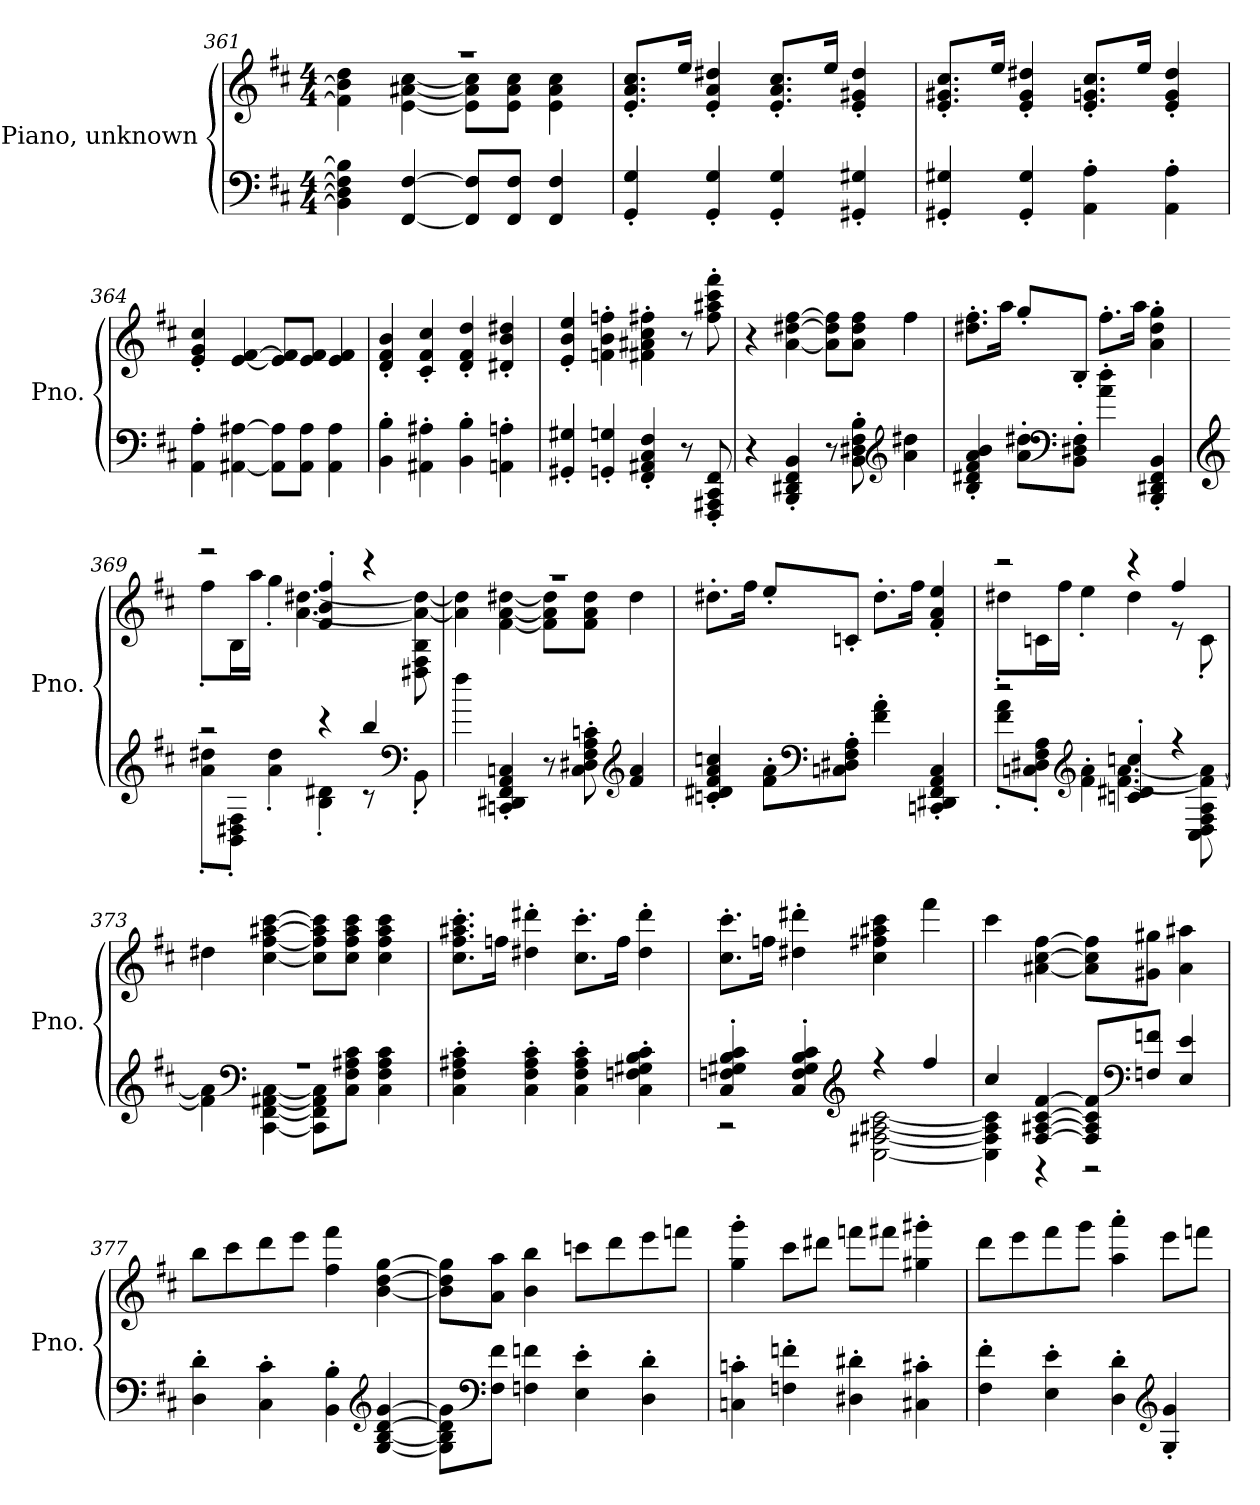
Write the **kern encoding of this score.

**kern	**kern
*part1	*part1
*staff2	*staff1
*I"Piano, unknown	*
*I'Pno.	*
*clefF4	*clefG2
*k[f#c#]	*k[f#c#]
*M4/4	*M4/4
=361	=361
*	*^
4BB\] 4D\] 4F#\] 4B\]	1r	4f#\] 4b\] 4dd\
[4FF#/ [4F#/	.	[4e\ [4a#X\ [4cc#\
8FF#/] 8F#/]L	.	8e\] 8a#\] 8cc#\]L
8FF#/ 8F#/J	.	8e\ 8a#\ 8cc#\J
4FF#/ 4F#/	.	4e\ 4a#\ 4cc#\
*	*v	*v
!!LO:LB:g=z
=362	=362
4GG/' 4G/'	8.e/' 8.a/' 8.cc#/'L
.	16ee/Jk
4GG/' 4G/'	4e/' 4a/' 4dd#X/'
4GG/' 4G/'	8.e/' 8.a/' 8.cc#/'L
.	16ee/Jk
4GG#X/' 4G#X/'	4e/' 4g#X/' 4dd#/'
=363	=363
4GG#X/' 4G#X/'	8.e/' 8.g#X/' 8.cc#/'L
.	16ee/Jk
4GG#/' 4G#/'	4e/' 4g#/' 4dd#X/'
4AA\' 4A\'	8.e/' 8.gn/' 8.cc#/'L
.	16ee/Jk
4AA\' 4A\'	4e/' 4g/' 4dd#/'
=364	=364
4AA\' 4A\'	4e/' 4g/' 4cc#/'
[4AA#X\ [4A#X\	[4e/ [4f#/
8AA#\] 8A#\]L	8e/] 8f#/]L
8AA#\ 8A#\J	8e/ 8f#/J
4AA#\ 4A#\	4e/ 4f#/
=365	=365
4BB\' 4B\'	4d/' 4f#/' 4b/'
4AA#X\' 4A#X\'	4c#/' 4f#/' 4cc#/'
4BB\' 4B\'	4d/' 4f#/' 4dd/'
4AAn\' 4An\'	4d#X/' 4b/' 4dd#X/'
=366	=366
4GG#X/' 4G#X/'	4e/' 4b/' 4ee/'
4GGn/' 4Gn/'	4fn\' 4b\' 4ffn\'
4FF#/' 4AA#X/' 4C#/' 4F#/'	4f#X\' 4a#X\' 4cc#\' 4ff#X\'
8r	8r
8FFF#/' 8AAA#X/' 8CC#/' 8FF#/'	8ff#\' 8aa#X\' 8ccc#\' 8fff#\'
!!LO:LB:g=z
=367	=367
4r	4r
4BBB/' 4DD#X/' 4FF#/' 4BB/'	[4a\ [4dd#X\ [4ff#\
8r	8a\] 8dd#\] 8ff#\]L
8BB\' 8D#X\' 8F#\' 8B\'	8a\ 8dd#\ 8ff#\J
*clefG2	*
4a\ 4dd#X\	4ff#\
=368	=368
4B/' 4d#X/' 4f#/' 4a/' 4b/'	8.dd#X\' 8.ff#\'L
.	16aa\Jk
8a\' 8dd#X\'L	8gg'/L
*clefF4	*
8BB\' 8D#X\' 8F#\'J	8B'/J
4a\' 4dd#\'	8.ff#'\L
.	16aa\Jk
4BBB/' 4DD#X/' 4FF#/' 4BB/'	4a\' 4dd#\' 4gg\'
=369	=369
*clefG2	*
*^	*^
2r	8a\' 8dd#X\'L	2r	8ff#'\L
.	8BB\' 8D#X\' 8F#\'J	.	16B\L
.	.	.	16aa\JJ
.	4a\' 4dd#\'	.	4gg'\
4r	4B\' 4d#X\'	4f#/' 4b/' 4ff#/'	[4.a\ [4.dd#X\
4bb/	8r	4r	.
*clefF4	*	*	*
.	8BB'\	.	8D#X\ 8F#\ 8B\ 8a\_ 8dd#\_
*v	*v	*	*
!!LO:LB:g=z	!!
=370	=370	=370
4ff#\	1r	4a\] 4dd#\]
4CCn/' 4DD#X/' 4FF#/' 4AA/' 4Cn/'	.	[4f#\ [4a\ [4dd#X\
8r	.	8f#\] 8a\] 8dd#\]L
8C\' 8D#X\' 8F#\' 8A\' 8cn\'	.	8f#\ 8a\ 8dd#\J
*clefG2	*	*
4f#/ 4a/	.	4dd#\
*	*v	*v
=371	=371
4cn/' 4d#X/' 4f#/' 4a/' 4ccn/'	8.dd#X'\L
.	16ff#\Jk
8f#\' 8a\'L	8ee'/L
*clefF4	*
8Cn\' 8D#X\' 8F#\' 8A\'J	8cn'/J
4f#\' 4a\'	8.dd#'\L
.	16ff#\Jk
4CCn/' 4DD#X/' 4FF#/' 4AA/' 4C/'	4f#/' 4a/' 4ee/'
=372	=372
*^	*^
2r	8f#\' 8a\'L	2r	8dd#X'\L
.	8Cn\' 8D#X\' 8F#\' 8A\'J	.	16cn\L
.	.	.	16ff#\JJ
*clefG2	*	*	*
.	4f#\' 4a\'	.	4ee'\
4cn/' 4d#X/' 4ccn/'	[4.f#\ [4.a\	4r	4dd#\
4r	.	4ff#/	8r
.	8C\ 8D#\ 8F#\ 8A\ 8f#\_ 8a\_	.	8c'\
*	*	*v	*v
!!LO:LB:g=z
=373	=373	=373
1r	4f#\] 4a\]	4dd#X\
*clefF4	*	*
.	[4CC#\ [4FF#\ [4AA#X\ [4C#\	[4cc#\ [4ff#\ [4aa#X\ [4ccc#\
.	8CC#\] 8FF#\] 8AA#\] 8C#\]L	8cc#\] 8ff#\] 8aa#\] 8ccc#\]L
.	8C#\ 8F#\ 8A#X\ 8c#\J	8cc#\ 8ff#\ 8aa#\ 8ccc#\J
.	4C#\ 4F#\ 4A#\ 4c#\	4cc#\ 4ff#\ 4aa#\ 4ccc#\
*v	*v	*
=374	=374
4C#\' 4F#\' 4A#X\' 4c#\'	8.cc#\' 8.ff#\' 8.aa#X\' 8.ccc#\'L
.	16ffn\Jk
4C#\' 4F#\' 4A#\' 4c#\'	4dd#X\' 4ddd#X\'
4C#\' 4F#\' 4A#\' 4c#\'	8.cc#\' 8.ccc#\'L
.	16ff\Jk
4C#\' 4Fn\' 4G#X\' 4B\' 4c#\'	4dd#\' 4ddd#\'
=375	=375
*^	*
4C#/' 4Fn/' 4G#X/' 4B/' 4c#/'	2r	8.cc#\' 8.ccc#\'L
.	.	16ffn\Jk
4C#/' 4F/' 4G#/' 4B/' 4c#/'	.	4dd#X\' 4ddd#X\'
*clefG2	*	*
4r	[2C#\ [2F#X\ [2A#X\ [2c#\	4cc#\ 4ff#X\ 4aa#X\ 4ccc#\
4ff#/	.	4fff#\
!!LO:PB:g=z
=376	=376	=376
4cc#/	4C#\] 4F#\] 4A#\] 4c#\]	4ccc#\
[4F#/ [4A#X/ [4c#/ [4f#/	4r	[4a#X\ [4cc#\ [4ff#\
8F#/] 8A#/] 8c#/] 8f#/]L	2r	8a#\] 8cc#\] 8ff#\]L
*clefF4	*	*
8Fn/ 8fn/J	.	8g#X\ 8gg#X\J
4E/ 4e/	.	4a#\ 4aa#X\
*v	*v	*
=377	=377
4D\' 4d\'	8bb\L
.	8ccc#\
4C#\' 4c#\'	8ddd\
.	8eee\J
4BB\' 4B\'	4ff#\ 4fff#\
*clefG2	*
[4G/ [4B/ [4d/ [4g/	[4b\ [4dd\ [4gg\
=378	=378
8G\] 8B\] 8d\] 8g\]L	8b\] 8dd\] 8gg\]L
*clefF4	*
8F#\ 8f#\J	8a\ 8aa\J
4Fn\ 4fn\	4b\ 4bb\
4E\' 4e\'	8cccn\L
.	8ddd\
4D\' 4d\'	8eee\
.	8fffn\J
=379	=379
4Cn\' 4cn\'	4gg\' 4ggg\'
4Fn\' 4fn\'	8ccc#\L
.	8ddd#X\J
4D#X\' 4d#X\'	8fffn\L
.	8fff#X\J
4C#X\' 4c#X\'	4gg#X\' 4ggg#X\'
!!LO:LB:g=z
=380	=380
4F#\' 4f#\'	8ddd\L
.	8eee\
4E\' 4e\'	8fff#\
.	8ggg\J
4D\' 4d\'	4aa\' 4aaa\'
*clefG2	*
4G/' 4g/'	8eee\L
.	8fffn\J
=	=
*-	*-
